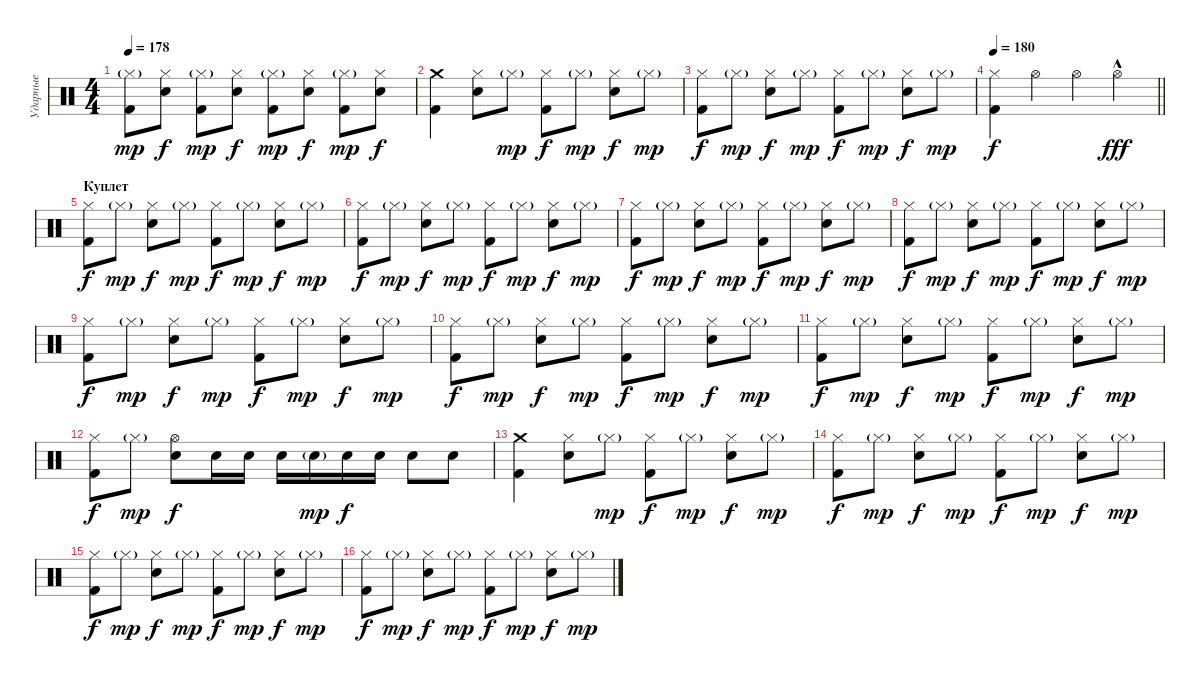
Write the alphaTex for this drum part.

\track ("Ударные" "Ударные") {instrument percussion}
\staff {score}
\articulation defaults
\ts (4 4)
\tempo 178
\clef neutral
\ks c
("Hi-Hat (closed)"{g} "Kick (hit) 2").8{dy mp} ("Hi-Hat (closed)" "Electric Snare (hit)").8{dy f} ("Hi-Hat (closed)"{g} "Kick (hit) 2").8{dy mp} ("Hi-Hat (closed)" "Electric Snare (hit)").8{dy f} ("Hi-Hat (closed)"{g} "Kick (hit) 2").8{dy mp} ("Hi-Hat (closed)" "Electric Snare (hit)").8{dy f} ("Hi-Hat (closed)"{g} "Kick (hit) 2").8{dy mp} ("Hi-Hat (closed)" "Electric Snare (hit)").8{dy f} |
("Crash medium (hit)" "Kick (hit) 2").4 ("Hi-Hat (closed)" "Electric Snare (hit)").8 "Hi-Hat (closed)"{g}.8{dy mp} ("Hi-Hat (closed)" "Kick (hit) 2").8{dy f} "Hi-Hat (closed)"{g}.8{dy mp} ("Hi-Hat (closed)" "Electric Snare (hit)").8{dy f} "Hi-Hat (closed)"{g}.8{dy mp} |
("Hi-Hat (closed)" "Kick (hit) 2").8{dy f} "Hi-Hat (closed)"{g}.8{dy mp} ("Hi-Hat (closed)" "Electric Snare (hit)").8{dy f} "Hi-Hat (closed)"{g}.8{dy mp} ("Hi-Hat (closed)" "Kick (hit) 2").8{dy f} "Hi-Hat (closed)"{g}.8{dy mp} ("Hi-Hat (closed)" "Electric Snare (hit)").8{dy f} "Hi-Hat (closed)"{g}.8{dy mp} |
\tempo 180
\barLineRight lightlight
("Hi-Hat (closed)" "Kick (hit) 2").4{dy f} "Hi-Hat (open)".4 "Hi-Hat (open)".4 "Hi-Hat (open)"{hac}.4{dy fff} |
\section ("" "Куплет")
("Hi-Hat (closed)" "Kick (hit) 2").8{dy f} "Hi-Hat (closed)"{g}.8{dy mp} ("Hi-Hat (closed)" "Electric Snare (hit)").8{dy f} "Hi-Hat (closed)"{g}.8{dy mp} ("Hi-Hat (closed)" "Kick (hit) 2").8{dy f} "Hi-Hat (closed)"{g}.8{dy mp} ("Hi-Hat (closed)" "Electric Snare (hit)").8{dy f} "Hi-Hat (closed)"{g}.8{dy mp} |
("Hi-Hat (closed)" "Kick (hit) 2").8{dy f} "Hi-Hat (closed)"{g}.8{dy mp} ("Hi-Hat (closed)" "Electric Snare (hit)").8{dy f} "Hi-Hat (closed)"{g}.8{dy mp} ("Hi-Hat (closed)" "Kick (hit) 2").8{dy f} "Hi-Hat (closed)"{g}.8{dy mp} ("Hi-Hat (closed)" "Electric Snare (hit)").8{dy f} "Hi-Hat (closed)"{g}.8{dy mp} |
("Hi-Hat (closed)" "Kick (hit) 2").8{dy f} "Hi-Hat (closed)"{g}.8{dy mp} ("Hi-Hat (closed)" "Electric Snare (hit)").8{dy f} "Hi-Hat (closed)"{g}.8{dy mp} ("Hi-Hat (closed)" "Kick (hit) 2").8{dy f} "Hi-Hat (closed)"{g}.8{dy mp} ("Hi-Hat (closed)" "Electric Snare (hit)").8{dy f} "Hi-Hat (closed)"{g}.8{dy mp} |
("Hi-Hat (closed)" "Kick (hit) 2").8{dy f} "Hi-Hat (closed)"{g}.8{dy mp} ("Hi-Hat (closed)" "Electric Snare (hit)").8{dy f} "Hi-Hat (closed)"{g}.8{dy mp} ("Hi-Hat (closed)" "Kick (hit) 2").8{dy f} "Hi-Hat (closed)"{g}.8{dy mp} ("Hi-Hat (closed)" "Electric Snare (hit)").8{dy f} "Hi-Hat (closed)"{g}.8{dy mp} |
("Hi-Hat (closed)" "Kick (hit) 2").8{dy f} "Hi-Hat (closed)"{g}.8{dy mp} ("Hi-Hat (closed)" "Electric Snare (hit)").8{dy f} "Hi-Hat (closed)"{g}.8{dy mp} ("Hi-Hat (closed)" "Kick (hit) 2").8{dy f} "Hi-Hat (closed)"{g}.8{dy mp} ("Hi-Hat (closed)" "Electric Snare (hit)").8{dy f} "Hi-Hat (closed)"{g}.8{dy mp} |
("Hi-Hat (closed)" "Kick (hit) 2").8{dy f} "Hi-Hat (closed)"{g}.8{dy mp} ("Hi-Hat (closed)" "Electric Snare (hit)").8{dy f} "Hi-Hat (closed)"{g}.8{dy mp} ("Hi-Hat (closed)" "Kick (hit) 2").8{dy f} "Hi-Hat (closed)"{g}.8{dy mp} ("Hi-Hat (closed)" "Electric Snare (hit)").8{dy f} "Hi-Hat (closed)"{g}.8{dy mp} |
("Hi-Hat (closed)" "Kick (hit) 2").8{dy f} "Hi-Hat (closed)"{g}.8{dy mp} ("Hi-Hat (closed)" "Electric Snare (hit)").8{dy f} "Hi-Hat (closed)"{g}.8{dy mp} ("Hi-Hat (closed)" "Kick (hit) 2").8{dy f} "Hi-Hat (closed)"{g}.8{dy mp} ("Hi-Hat (closed)" "Electric Snare (hit)").8{dy f} "Hi-Hat (closed)"{g}.8{dy mp} |
("Hi-Hat (closed)" "Kick (hit) 2").8{dy f} "Hi-Hat (closed)"{g}.8{dy mp} ("Hi-Hat (open)" "Electric Snare (hit)").8{dy f} "Electric Snare (hit)".16 "Electric Snare (hit)".16 "Electric Snare (hit)".16 "Electric Snare (hit)"{g}.16{dy mp} "Electric Snare (hit)".16{dy f} "Electric Snare (hit)".16 "Electric Snare (hit)".8 "Electric Snare (hit)".8 |
("Crash medium (hit)" "Kick (hit) 2").4 ("Hi-Hat (closed)" "Electric Snare (hit)").8 "Hi-Hat (closed)"{g}.8{dy mp} ("Hi-Hat (closed)" "Kick (hit) 2").8{dy f} "Hi-Hat (closed)"{g}.8{dy mp} ("Hi-Hat (closed)" "Electric Snare (hit)").8{dy f} "Hi-Hat (closed)"{g}.8{dy mp} |
("Hi-Hat (closed)" "Kick (hit) 2").8{dy f} "Hi-Hat (closed)"{g}.8{dy mp} ("Hi-Hat (closed)" "Electric Snare (hit)").8{dy f} "Hi-Hat (closed)"{g}.8{dy mp} ("Hi-Hat (closed)" "Kick (hit) 2").8{dy f} "Hi-Hat (closed)"{g}.8{dy mp} ("Hi-Hat (closed)" "Electric Snare (hit)").8{dy f} "Hi-Hat (closed)"{g}.8{dy mp} |
("Hi-Hat (closed)" "Kick (hit) 2").8{dy f} "Hi-Hat (closed)"{g}.8{dy mp} ("Hi-Hat (closed)" "Electric Snare (hit)").8{dy f} "Hi-Hat (closed)"{g}.8{dy mp} ("Hi-Hat (closed)" "Kick (hit) 2").8{dy f} "Hi-Hat (closed)"{g}.8{dy mp} ("Hi-Hat (closed)" "Electric Snare (hit)").8{dy f} "Hi-Hat (closed)"{g}.8{dy mp} |
("Hi-Hat (closed)" "Kick (hit) 2").8{dy f} "Hi-Hat (closed)"{g}.8{dy mp} ("Hi-Hat (closed)" "Electric Snare (hit)").8{dy f} "Hi-Hat (closed)"{g}.8{dy mp} ("Hi-Hat (closed)" "Kick (hit) 2").8{dy f} "Hi-Hat (closed)"{g}.8{dy mp} ("Hi-Hat (closed)" "Electric Snare (hit)").8{dy f} "Hi-Hat (closed)"{g}.8{dy mp}
